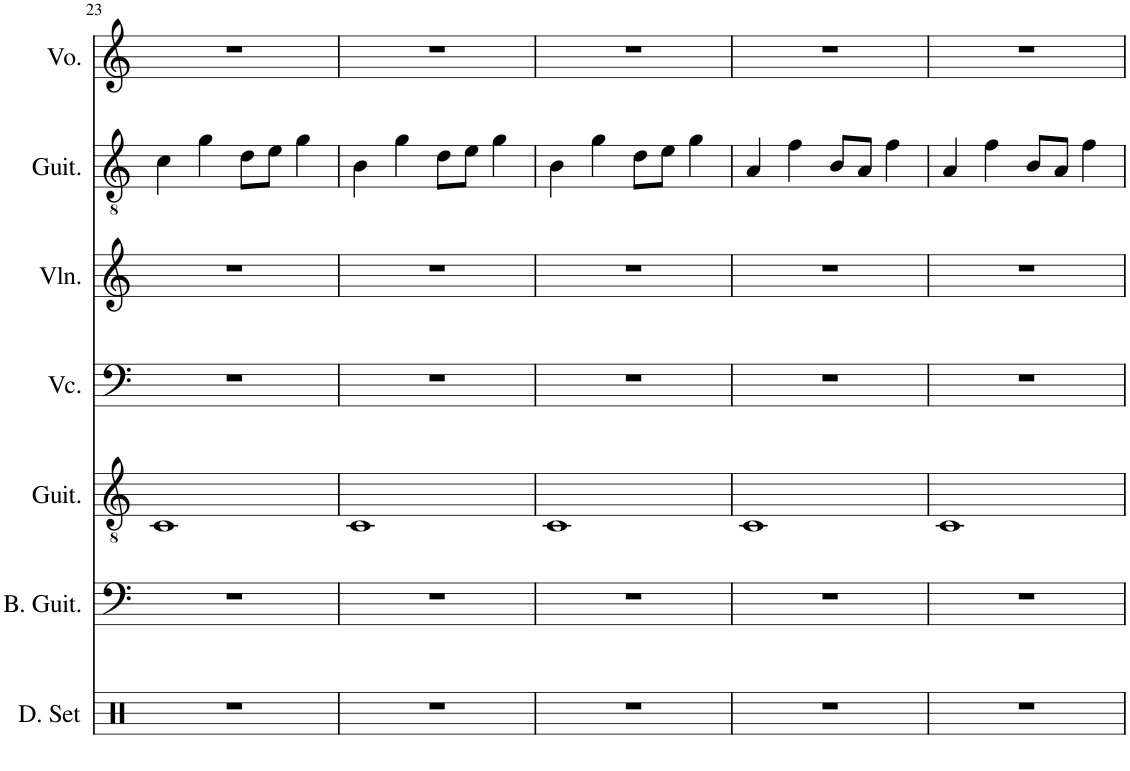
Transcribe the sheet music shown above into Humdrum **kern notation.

**kern	**kern	**kern	**kern	**kern	**kern	**kern
*part7	*part6	*part5	*part4	*part3	*part2	*part1
*staff7	*staff6	*staff5	*staff4	*staff3	*staff2	*staff1
*I"Drumset	*I"Bass Guitar	*I"Acoustic Guitar	*I"Violoncello	*I"Violin	*I"Classical Guitar	*I"Voice
*I'D. Set	*I'B. Guit.	*I'Guit.	*I'Vc.	*I'Vln.	*I'Guit.	*I'Vo.
!!LO:PB:g=z
*clefX	*clefF4	*clefGv2	*clefF4	*clefG2	*clefGv2	*clefG2
*	*Trd7c12	*	*	*	*	*
*k[]	*k[]	*k[]	*k[]	*k[]	*k[]	*k[]
*M4/4	*M4/4	*M4/4	*M4/4	*M4/4	*M4/4	*M4/4
=23	=23	=23	=23	=23	=23	=23
1r	1r	1C	1r	1r	4c\	1r
.	.	.	.	.	4g\	.
.	.	.	.	.	8d\L	.
.	.	.	.	.	8e\J	.
.	.	.	.	.	4g\	.
=24	=24	=24	=24	=24	=24	=24
1r	1r	1C	1r	1r	4B\	1r
.	.	.	.	.	4g\	.
.	.	.	.	.	8d\L	.
.	.	.	.	.	8e\J	.
.	.	.	.	.	4g\	.
=25	=25	=25	=25	=25	=25	=25
1r	1r	1C	1r	1r	4B\	1r
.	.	.	.	.	4g\	.
.	.	.	.	.	8d\L	.
.	.	.	.	.	8e\J	.
.	.	.	.	.	4g\	.
=26	=26	=26	=26	=26	=26	=26
1r	1r	1C	1r	1r	4A/	1r
.	.	.	.	.	4f\	.
.	.	.	.	.	8B/L	.
.	.	.	.	.	8A/J	.
.	.	.	.	.	4f\	.
=27	=27	=27	=27	=27	=27	=27
1r	1r	1C	1r	1r	4A/	1r
.	.	.	.	.	4f\	.
.	.	.	.	.	8B/L	.
.	.	.	.	.	8A/J	.
.	.	.	.	.	4f\	.
=	=	=	=	=	=	=
*-	*-	*-	*-	*-	*-	*-
